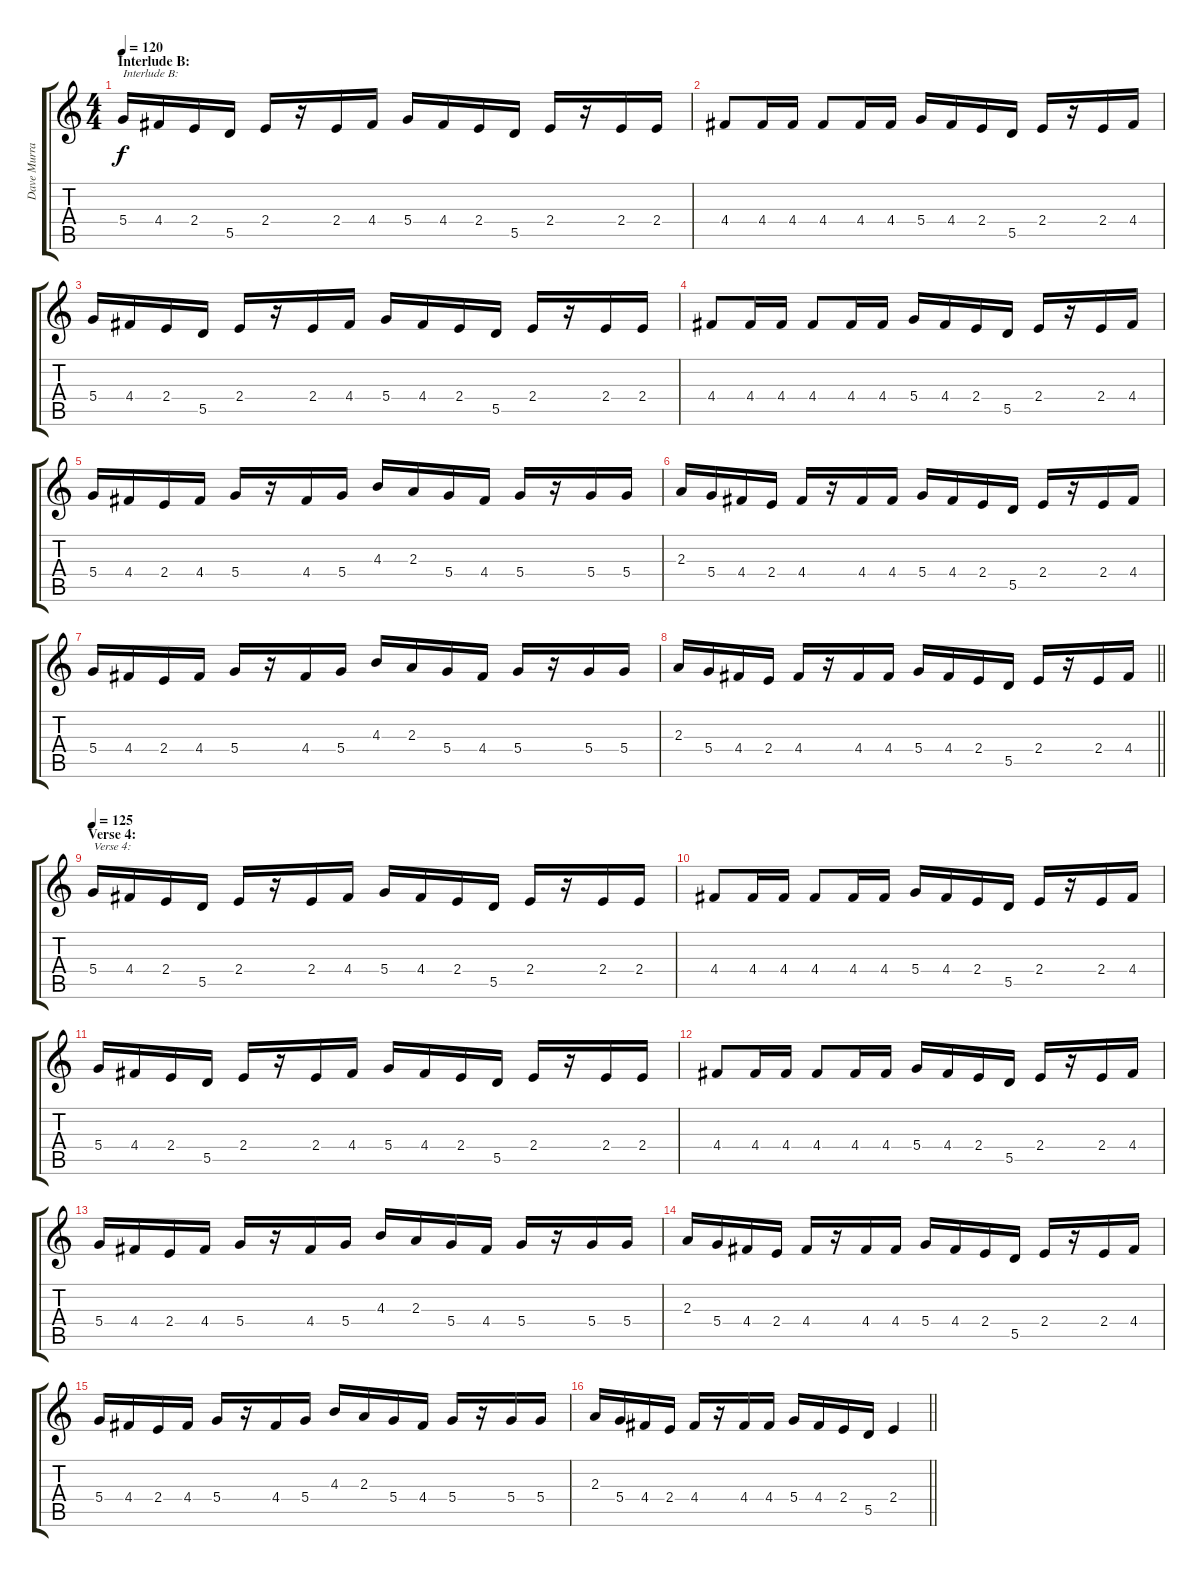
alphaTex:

\track ("Dave Murray" "Dave Murra") {instrument distortionguitar}
\staff {score tabs}
\tuning (E4 B3 G3 D3 A2 E2) {hide}
\ts (4 4)
\section ("" "Interlude B:")
\tempo 120
\clef g2
\ks c
5.4.16{txt "Interlude B:" dy f} 4.4.16 2.4.16 5.5.16 2.4.16 r.16 2.4.16 4.4.16 5.4.16 4.4.16 2.4.16 5.5.16 2.4.16 r.16 2.4.16 2.4.16 |
4.4.8 4.4.16 4.4.16 4.4.8 4.4.16 4.4.16 5.4.16 4.4.16 2.4.16 5.5.16 2.4.16 r.16 2.4.16 4.4.16 |
5.4.16 4.4.16 2.4.16 5.5.16 2.4.16 r.16 2.4.16 4.4.16 5.4.16 4.4.16 2.4.16 5.5.16 2.4.16 r.16 2.4.16 2.4.16 |
4.4.8 4.4.16 4.4.16 4.4.8 4.4.16 4.4.16 5.4.16 4.4.16 2.4.16 5.5.16 2.4.16 r.16 2.4.16 4.4.16 |
5.4.16 4.4.16 2.4.16 4.4.16 5.4.16 r.16 4.4.16 5.4.16 4.3.16 2.3.16 5.4.16 4.4.16 5.4.16 r.16 5.4.16 5.4.16 |
2.3.16 5.4.16 4.4.16 2.4.16 4.4.16 r.16 4.4.16 4.4.16 5.4.16 4.4.16 2.4.16 5.5.16 2.4.16 r.16 2.4.16 4.4.16 |
5.4.16 4.4.16 2.4.16 4.4.16 5.4.16 r.16 4.4.16 5.4.16 4.3.16 2.3.16 5.4.16 4.4.16 5.4.16 r.16 5.4.16 5.4.16 |
\barLineRight lightlight
2.3.16 5.4.16 4.4.16 2.4.16 4.4.16 r.16 4.4.16 4.4.16 5.4.16 4.4.16 2.4.16 5.5.16 2.4.16 r.16 2.4.16 4.4.16 |
\section ("" "Verse 4:")
\tempo 125
5.4.16{txt "Verse 4:"} 4.4.16 2.4.16 5.5.16 2.4.16 r.16 2.4.16 4.4.16 5.4.16 4.4.16 2.4.16 5.5.16 2.4.16 r.16 2.4.16 2.4.16 |
4.4.8 4.4.16 4.4.16 4.4.8 4.4.16 4.4.16 5.4.16 4.4.16 2.4.16 5.5.16 2.4.16 r.16 2.4.16 4.4.16 |
5.4.16 4.4.16 2.4.16 5.5.16 2.4.16 r.16 2.4.16 4.4.16 5.4.16 4.4.16 2.4.16 5.5.16 2.4.16 r.16 2.4.16 2.4.16 |
4.4.8 4.4.16 4.4.16 4.4.8 4.4.16 4.4.16 5.4.16 4.4.16 2.4.16 5.5.16 2.4.16 r.16 2.4.16 4.4.16 |
5.4.16 4.4.16 2.4.16 4.4.16 5.4.16 r.16 4.4.16 5.4.16 4.3.16 2.3.16 5.4.16 4.4.16 5.4.16 r.16 5.4.16 5.4.16 |
2.3.16 5.4.16 4.4.16 2.4.16 4.4.16 r.16 4.4.16 4.4.16 5.4.16 4.4.16 2.4.16 5.5.16 2.4.16 r.16 2.4.16 4.4.16 |
5.4.16 4.4.16 2.4.16 4.4.16 5.4.16 r.16 4.4.16 5.4.16 4.3.16 2.3.16 5.4.16 4.4.16 5.4.16 r.16 5.4.16 5.4.16 |
\barLineRight lightlight
2.3.16 5.4.16 4.4.16 2.4.16 4.4.16 r.16 4.4.16 4.4.16 5.4.16 4.4.16 2.4.16 5.5.16 2.4.4
